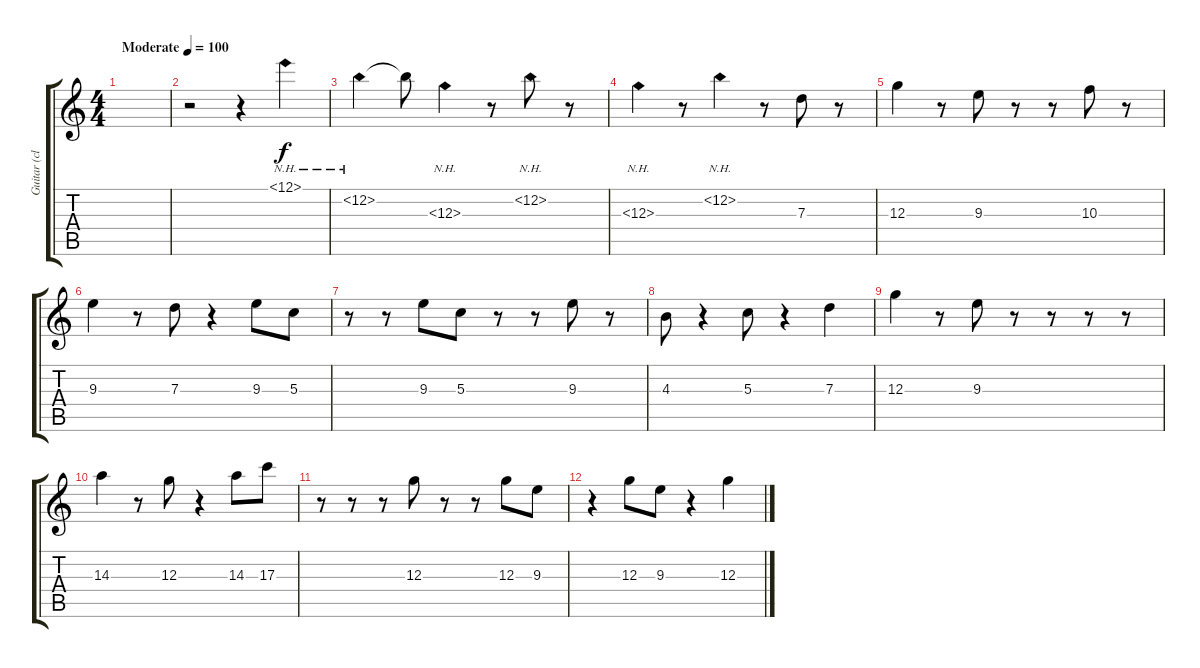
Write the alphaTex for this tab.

\track ("Guitar (clean)" "Guitar (cl") {instrument electricguitarclean}
\staff {score tabs}
\tuning (E4 B3 G3 D3 A2 E2) {hide}
\ts (4 4)
\tempo (100 "Moderate")
\clef g2
\ks c
|
r.2 r.4 12.1{nh}.4 |
12.2{nh}.4 12.2{t}.8 12.3{nh}.4 r.8 12.2{nh}.8 r.8 |
12.3{nh}.4 r.8 12.2{nh}.4 r.8 7.3.8 r.8 |
12.3.4 r.8 9.3.8 r.8 r.8 10.3.8 r.8 |
9.3.4 r.8 7.3.8 r.4 9.3.8 5.3.8 |
r.8 r.8 9.3.8 5.3.8 r.8 r.8 9.3.8 r.8 |
4.3.8 r.4 5.3.8 r.4 7.3.4 |
12.3.4 r.8 9.3.8 r.8 r.8 r.8 r.8 |
14.3.4 r.8 12.3.8 r.4 14.3.8 17.3.8 |
r.8 r.8 r.8 12.3.8 r.8 r.8 12.3.8 9.3.8 |
r.4 12.3.8 9.3.8 r.4 12.3.4
